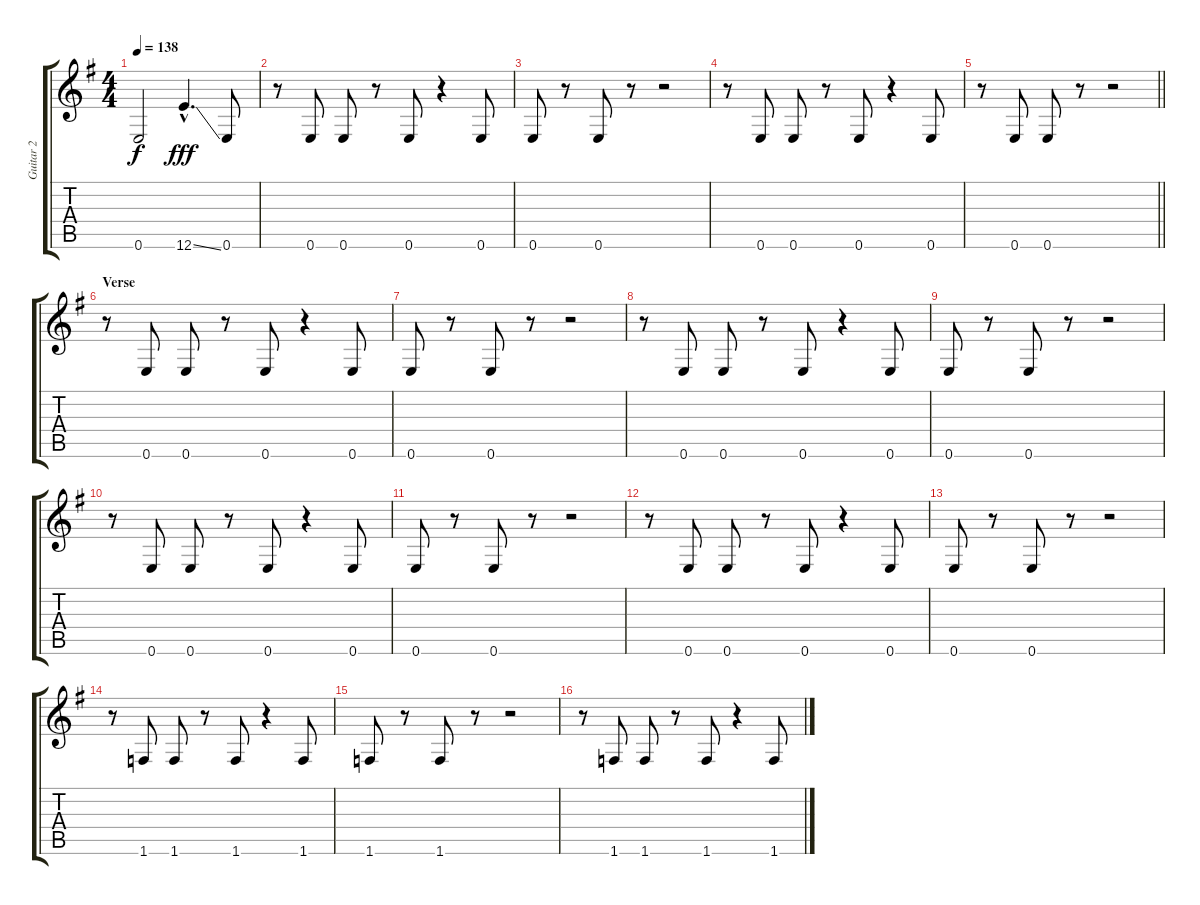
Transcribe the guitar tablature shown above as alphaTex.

\track ("Guitar 2" "Guitar 2") {instrument distortionguitar}
\staff {score tabs}
\tuning (E4 B3 G3 D3 A2 E2) {hide}
\ts (4 4)
\tempo 138
\clef g2
\ks g
0.6{t}.2{dy f} 12.6{ss hac}.4{d dy fff} 0.6.8 |
r.8 0.6.8 0.6.8 r.8 0.6.8 r.4 0.6.8 |
0.6.8 r.8 0.6.8 r.8 r.2 |
r.8 0.6.8 0.6.8 r.8 0.6.8 r.4 0.6.8 |
\barLineRight lightlight
r.8 0.6.8 0.6.8 r.8 r.2 |
\section ("" "Verse")
r.8 0.6.8 0.6.8 r.8 0.6.8 r.4 0.6.8 |
0.6.8 r.8 0.6.8 r.8 r.2 |
r.8 0.6.8 0.6.8 r.8 0.6.8 r.4 0.6.8 |
0.6.8 r.8 0.6.8 r.8 r.2 |
r.8 0.6.8 0.6.8 r.8 0.6.8 r.4 0.6.8 |
0.6.8 r.8 0.6.8 r.8 r.2 |
r.8 0.6.8 0.6.8 r.8 0.6.8 r.4 0.6.8 |
0.6.8 r.8 0.6.8 r.8 r.2 |
r.8 1.6.8 1.6.8 r.8 1.6.8 r.4 1.6.8 |
1.6.8 r.8 1.6.8 r.8 r.2 |
r.8 1.6.8 1.6.8 r.8 1.6.8 r.4 1.6.8
